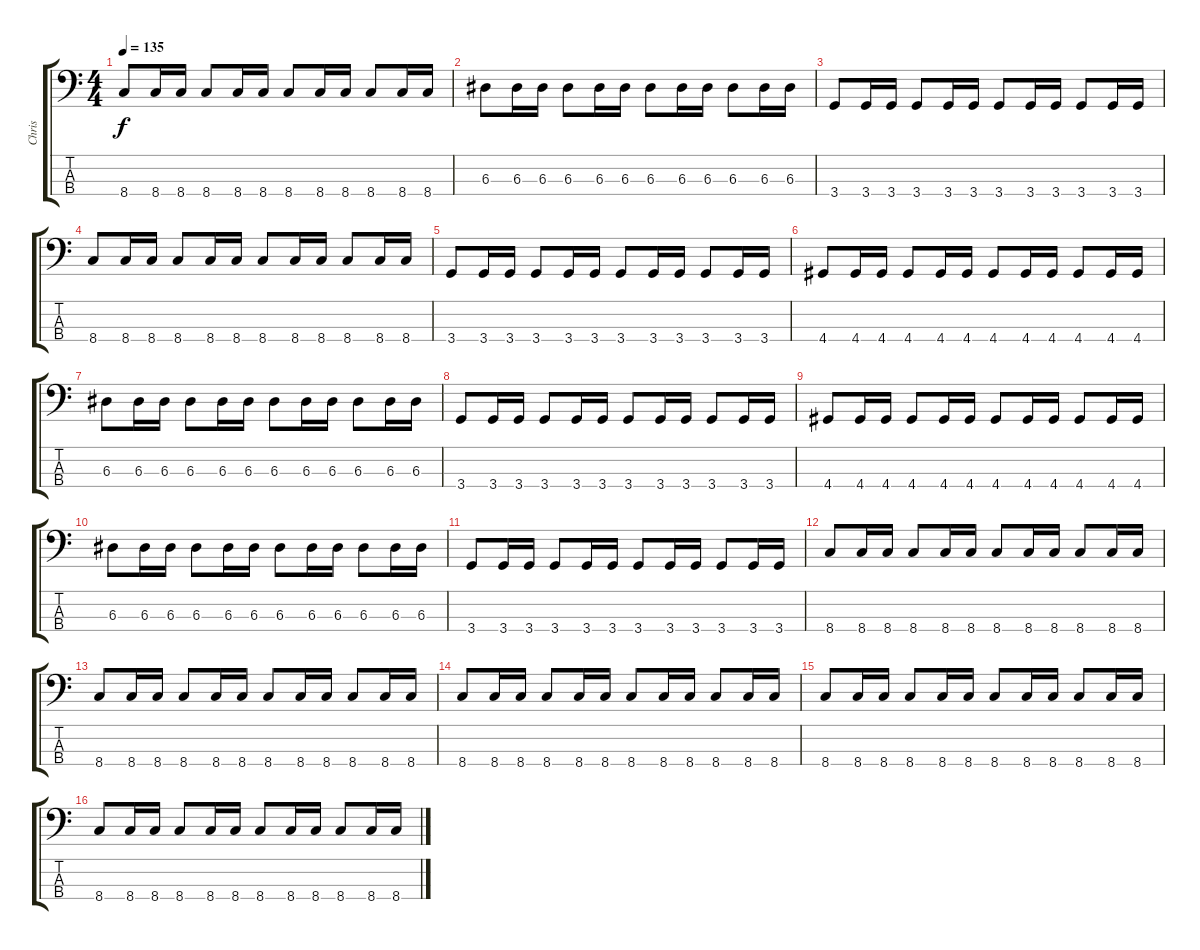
\track ("Chris " "Chris ") {instrument electricbasspick}
\staff {score tabs}
\tuning (G2 D2 A1 E1) {hide}
\ts (4 4)
\tempo 135
\clef f4
\ks c
8.4.8{dy f} 8.4.16 8.4.16 8.4.8 8.4.16 8.4.16 8.4.8 8.4.16 8.4.16 8.4.8 8.4.16 8.4.16 |
6.3.8 6.3.16 6.3.16 6.3.8 6.3.16 6.3.16 6.3.8 6.3.16 6.3.16 6.3.8 6.3.16 6.3.16 |
3.4.8 3.4.16 3.4.16 3.4.8 3.4.16 3.4.16 3.4.8 3.4.16 3.4.16 3.4.8 3.4.16 3.4.16 |
8.4.8 8.4.16 8.4.16 8.4.8 8.4.16 8.4.16 8.4.8 8.4.16 8.4.16 8.4.8 8.4.16 8.4.16 |
3.4.8 3.4.16 3.4.16 3.4.8 3.4.16 3.4.16 3.4.8 3.4.16 3.4.16 3.4.8 3.4.16 3.4.16 |
4.4.8 4.4.16 4.4.16 4.4.8 4.4.16 4.4.16 4.4.8 4.4.16 4.4.16 4.4.8 4.4.16 4.4.16 |
6.3.8 6.3.16 6.3.16 6.3.8 6.3.16 6.3.16 6.3.8 6.3.16 6.3.16 6.3.8 6.3.16 6.3.16 |
3.4.8 3.4.16 3.4.16 3.4.8 3.4.16 3.4.16 3.4.8 3.4.16 3.4.16 3.4.8 3.4.16 3.4.16 |
4.4.8 4.4.16 4.4.16 4.4.8 4.4.16 4.4.16 4.4.8 4.4.16 4.4.16 4.4.8 4.4.16 4.4.16 |
6.3.8 6.3.16 6.3.16 6.3.8 6.3.16 6.3.16 6.3.8 6.3.16 6.3.16 6.3.8 6.3.16 6.3.16 |
3.4.8 3.4.16 3.4.16 3.4.8 3.4.16 3.4.16 3.4.8 3.4.16 3.4.16 3.4.8 3.4.16 3.4.16 |
8.4.8 8.4.16 8.4.16 8.4.8 8.4.16 8.4.16 8.4.8 8.4.16 8.4.16 8.4.8 8.4.16 8.4.16 |
8.4.8 8.4.16 8.4.16 8.4.8 8.4.16 8.4.16 8.4.8 8.4.16 8.4.16 8.4.8 8.4.16 8.4.16 |
8.4.8 8.4.16 8.4.16 8.4.8 8.4.16 8.4.16 8.4.8 8.4.16 8.4.16 8.4.8 8.4.16 8.4.16 |
8.4.8 8.4.16 8.4.16 8.4.8 8.4.16 8.4.16 8.4.8 8.4.16 8.4.16 8.4.8 8.4.16 8.4.16 |
8.4.8 8.4.16 8.4.16 8.4.8 8.4.16 8.4.16 8.4.8 8.4.16 8.4.16 8.4.8 8.4.16 8.4.16
